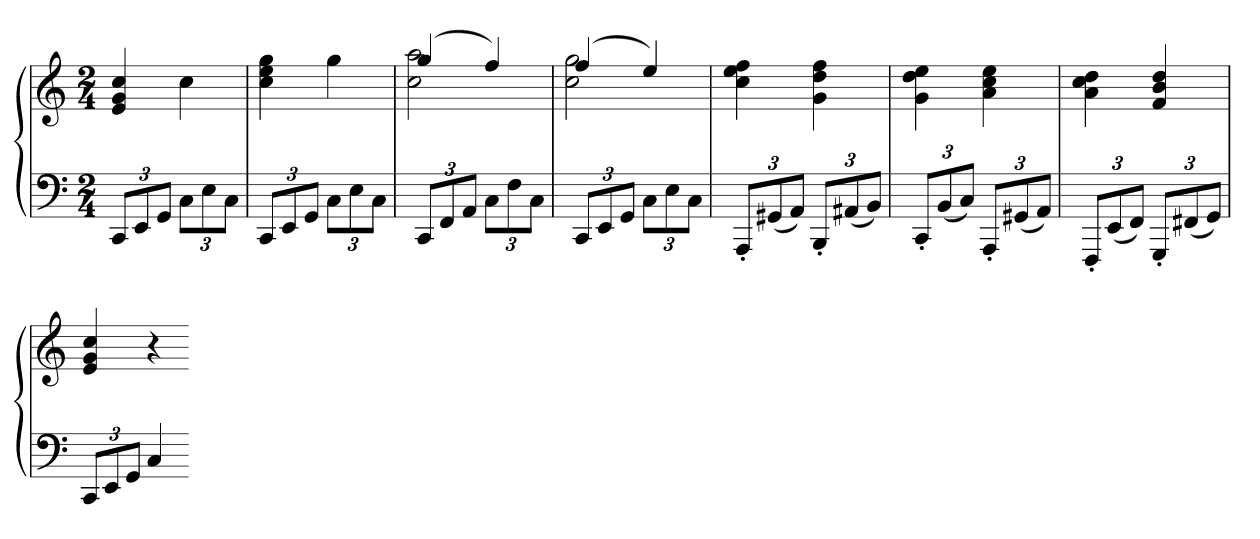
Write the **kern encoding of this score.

**kern	**kern
*part1	*part1
*staff2	*staff1
*M2/4	*M2/4
=	=
12CCL	4e 4g 4cc
12EE	.
12GGJ	.
12CL	4cc
12E	.
12CJ	.
=	=
12CCL	4cc 4ee 4gg
12EE	.
12GGJ	.
12CL	4gg
12E	.
12CJ	.
=	=
*	*^
12CCL	(4gg	2cc 2aa
12FF	.	.
12AAJ	.	.
12CL	4ff)	.
12F	.	.
12CJ	.	.
=	=	=
12CCL	(4ff	2cc 2gg
12EE	.	.
12GGJ	.	.
12CL	4ee)	.
12E	.	.
12CJ	.	.
*	*v	*v
=	=
12AAA'L	4cc 4ee 4ff
(12GG#X	.
12AAJ)	.
12BBB'L	4g 4dd 4ff
(12AA#X	.
12BBJ)	.
=	=
12CC'L	4g 4dd 4ee
(12BB	.
12CJ)	.
12AAA'L	4a 4cc 4ee
(12GG#X	.
12AAJ)	.
=	=
12FFF'L	4a 4cc 4dd
(12EE	.
12FFJ)	.
12GGG'L	4f 4b 4dd
(12FF#X	.
12GGJ)	.
=	=
12CCL	4e 4g 4cc
12EE	.
12GGJ	.
4C	4r
=-	=-
*-	*-
